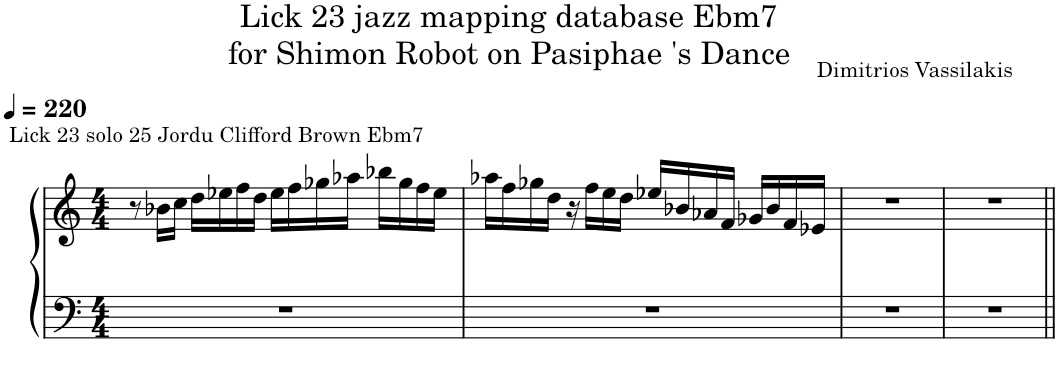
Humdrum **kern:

**kern	**kern
*part1	*part1
*staff2	*staff1
*I"Piano	*
*I'Pno.	*
*clefF4	*clefG2
*k[]	*k[]
*M4/4	*M4/4
*MM220	*MM220
=1	=1
!	!LO:TX:a:t=Lick 23 solo 25 Jordu Clifford Brown Ebm7
1r	8r
.	16b-X\LL
.	16cc\JJ
.	16dd\LL
.	16ee-X\
.	16ff\
.	16dd\JJ
.	16ee-\LL
.	16ff\
.	16gg-X\
.	16aa-X\JJ
.	16bb-X\LL
.	16gg-\
.	16ff\
.	16ee-\JJ
=2	=2
1r	16aa-X\LL
.	16ff\
.	16gg-X\
.	16dd\JJ
.	16r
.	16ff\LL
.	16ee\
.	16dd\JJ
.	16ee-X/LL
.	16b-X/
.	16a-X/
.	16f/JJ
.	16g-X/LL
.	16b-/
.	16f/
.	16e-X/JJ
=3	=3
1r	1r
=4	=4
1r	1r
=||	=||
*-	*-
